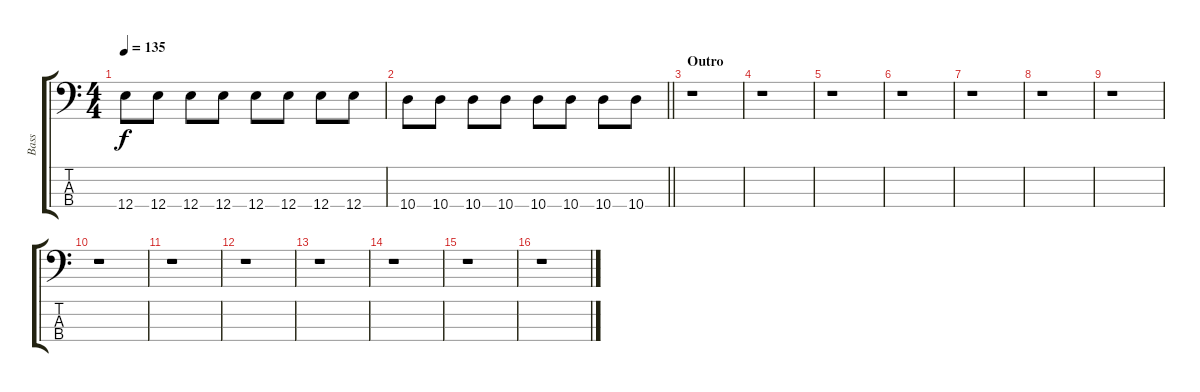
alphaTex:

\track ("Bass" "Bass") {instrument fretlessbass}
\staff {score tabs}
\tuning (G2 D2 A1 E1) {hide}
\ts (4 4)
\tempo 135
\clef f4
\ks c
12.4.8{dy f} 12.4.8 12.4.8 12.4.8 12.4.8 12.4.8 12.4.8 12.4.8 |
\barLineRight lightlight
10.4.8 10.4.8 10.4.8 10.4.8 10.4.8 10.4.8 10.4.8 10.4.8 |
\section ("" "Outro")
r.1 |
r.1 |
r.1 |
r.1 |
r.1 |
r.1 |
r.1 |
r.1 |
r.1 |
r.1 |
r.1 |
r.1 |
r.1 |
r.1
